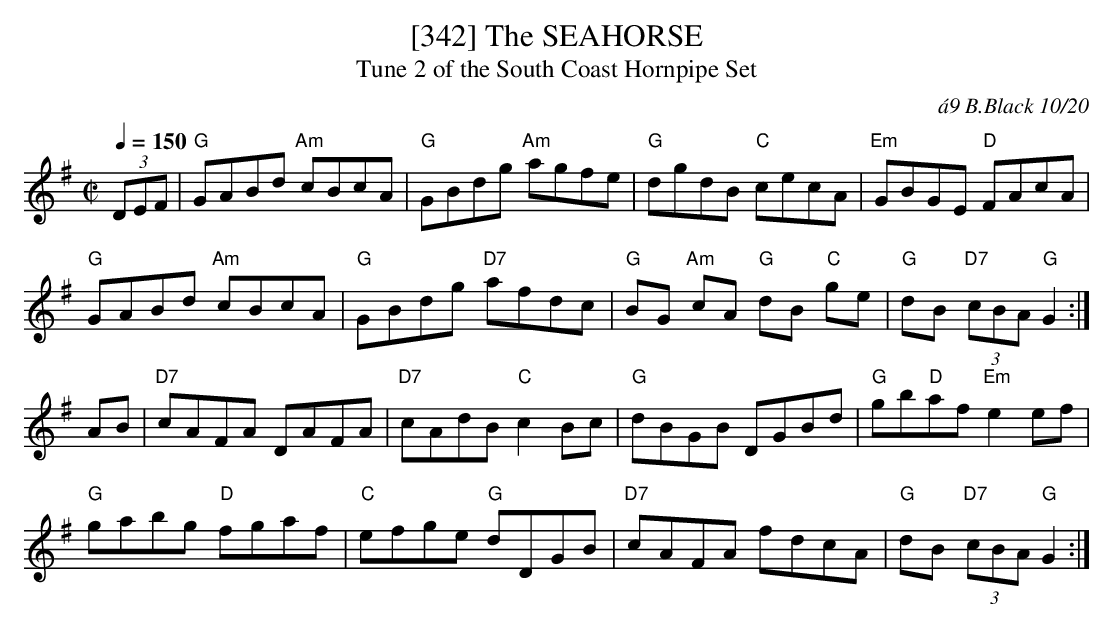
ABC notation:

X:1
T:[342] The SEAHORSE
T:Tune 2 of the South Coast Hornpipe Set
C:\'a9 B.Black 10/20
M:C|
Q:1/4=150
K:G
(3DEF|"G"GABd "Am"cBcA|"G"GBdg "Am"agfe|"G"dgdB "C"cecA|"Em"GBGE "D"FAcA|
"G"GABd "Am"cBcA|"G"GBdg "D7"afdc|"G"BG "Am"cA "G"dB "C"ge|"G"dB "D7"(3cBA "G"G2 :|
AB|"D7"cAFA DAFA|"D7"cAdB "C"c2Bc|"G"dBGB DGBd|"G"gb"D"af"Em"e2ef|
"G"gabg "D"fgaf|"C"efge "G"dDGB|"D7"cAFA fdcA|"G"dB "D7"(3cBA "G"G2 :|
